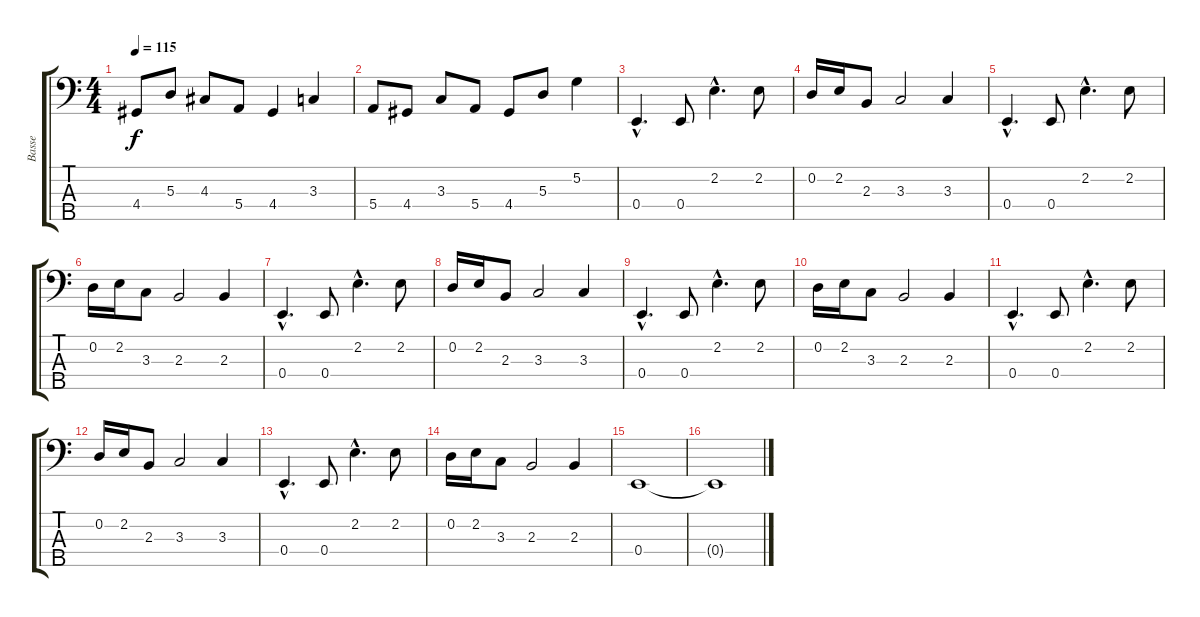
\track ("Basse" "Basse") {instrument electricbassfinger}
\staff {score tabs}
\tuning (G2 D2 A1 E1 B0) {hide}
\ts (4 4)
\tempo 115
\clef f4
\ks c
4.4.8{dy f} 5.3.8 4.3.8 5.4.8 4.4.4 3.3.4 |
5.4.8 4.4.8 3.3.8 5.4.8 4.4.8 5.3.8 5.2.4 |
0.4{hac}.4{d} 0.4.8 2.2{hac}.4{d} 2.2.8 |
0.2.16 2.2.16 2.3.8 3.3.2 3.3.4 |
0.4{hac}.4{d} 0.4.8 2.2{hac}.4{d} 2.2.8 |
0.2.16 2.2.16 3.3.8 2.3.2 2.3.4 |
0.4{hac}.4{d} 0.4.8 2.2{hac}.4{d} 2.2.8 |
0.2.16 2.2.16 2.3.8 3.3.2 3.3.4 |
0.4{hac}.4{d} 0.4.8 2.2{hac}.4{d} 2.2.8 |
0.2.16 2.2.16 3.3.8 2.3.2 2.3.4 |
0.4{hac}.4{d} 0.4.8 2.2{hac}.4{d} 2.2.8 |
0.2.16 2.2.16 2.3.8 3.3.2 3.3.4 |
0.4{hac}.4{d} 0.4.8 2.2{hac}.4{d} 2.2.8 |
0.2.16 2.2.16 3.3.8 2.3.2 2.3.4 |
0.4.1 |
0.4{t}.1{volume 0}
